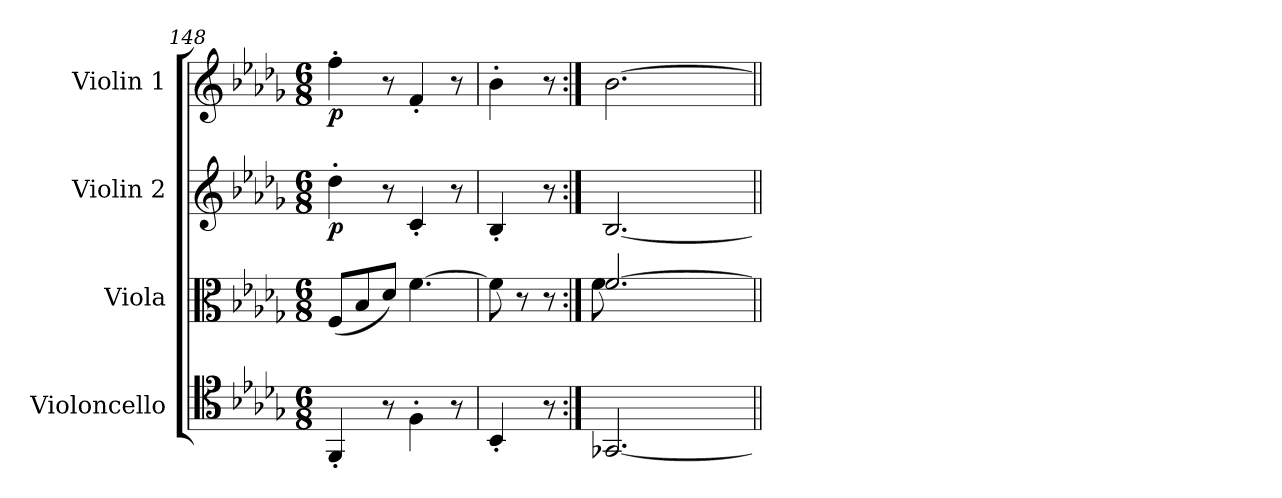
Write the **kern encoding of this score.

**kern	**kern	**kern	**dynam	**kern	**dynam
*part4	*part3	*part2	*part2	*part1	*part1
*staff4	*staff3	*staff2	*staff2	*staff1	*staff1
*I"Violoncello	*I"Viola	*I"Violin 2	*	*I"Violin 1	*
*I'Vc	*I'Vla	*I'Vln	*	*I'Vln	*
*clefC4	*clefC3	*clefG2	*	*clefG2	*
*k[b-e-a-d-g-]	*k[b-e-a-d-g-]	*k[b-e-a-d-g-]	*	*k[b-e-a-d-g-]	*
*M6/8	*M6/8	*M6/8	*	*M6/8	*
=148	=148	=148	=148	=148	=148
!	!	!	!LO:DY:b	!	!LO:DY:b
4FF'/	(8F/L	4dd-'\	p	4ff'\	p
.	8B-/	.	.	.	.
8r	8d-/J)	8r	.	8r	.
4F'\	[4.f\	4c'/	.	4f'/	.
8r	.	8r	.	8r	.
=148X17	=148X17	=148X17	=148X17	=148X17	=148X17
4BB-'/	8f\]	4B-'/	.	4b-'\	.
.	8r	.	.	.	.
8r	8r	8r	.	8r	.
!!LO:LB:g=z
=149:|!	=149:|!	=149:|!	=149:|!	=149:|!	=149:|!
*	*^	*	*	*	*
[2.GG-X/	[2.f/	(>8f\	[2.B-/	.	[2.b-\	.
.	.	8ryy)	.	.	.	.
.	.	8ryy	.	.	.	.
.	.	4ryy	.	.	.	.
.	.	8ryy	.	.	.	.
*	*v	*v	*	*	*	*
=||	=||	=||	=||	=||	=||
*-	*-	*-	*-	*-	*-
